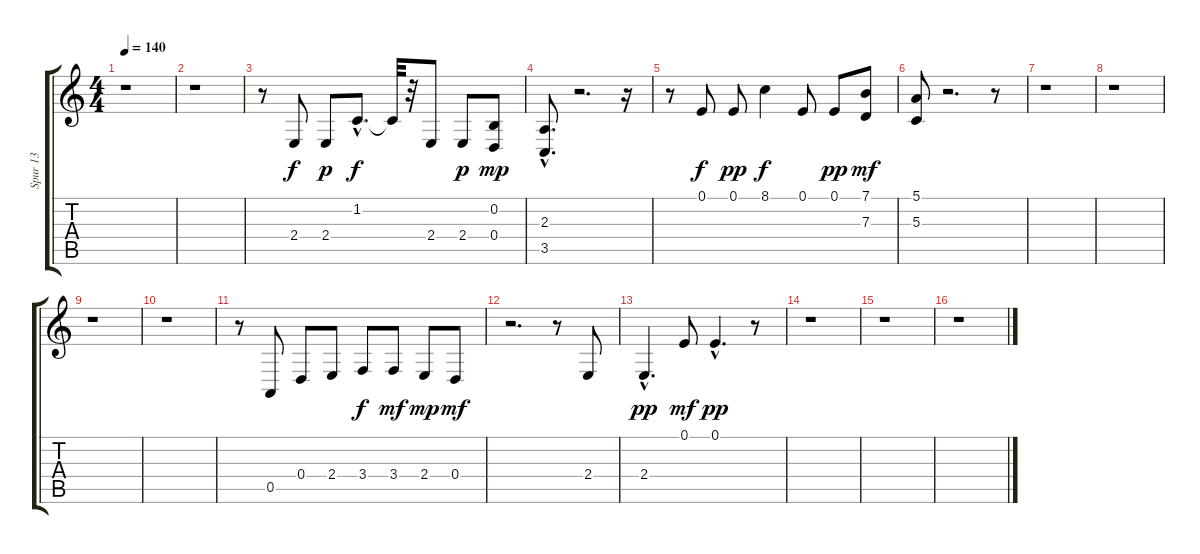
\track ("Spur 13" "Spur 13") {instrument marimba}
\staff {score tabs}
\tuning (E4 B3 G3 D3 A2 E2) {hide}
\ts (4 4)
\tempo 140
\clef g2
\ks c
r.1{dy f instrument marimba} |
r.1 |
r.8 2.4.8 2.4.8{dy p} 1.2{hac}.8{d dy f} 1.2{t}.32 r.32 2.4.8 2.4.8{dy p} (0.2 0.4).8{dy mp} |
(2.3{hac} 3.5{hac}).8{d} r.2{d} r.16 |
r.8 0.1.8{dy f} 0.1.8{dy pp} 8.1.4{dy f} 0.1.8 0.1.8{dy pp} (7.1 7.3).8{dy mf} |
(5.1 5.3).8 r.2{d} r.8 |
r.1 |
r.1 |
r.1 |
r.1 |
r.8 0.5.8 0.4.8 2.4.8 3.4.8{dy f} 3.4.8{dy mf} 2.4.8{dy mp} 0.4.8{dy mf} |
r.2{d} r.8 2.4.8 |
2.4{hac}.4{d dy pp} 0.1.8{dy mf} 0.1{hac}.4{d dy pp} r.8 |
r.1 |
r.1 |
r.1
